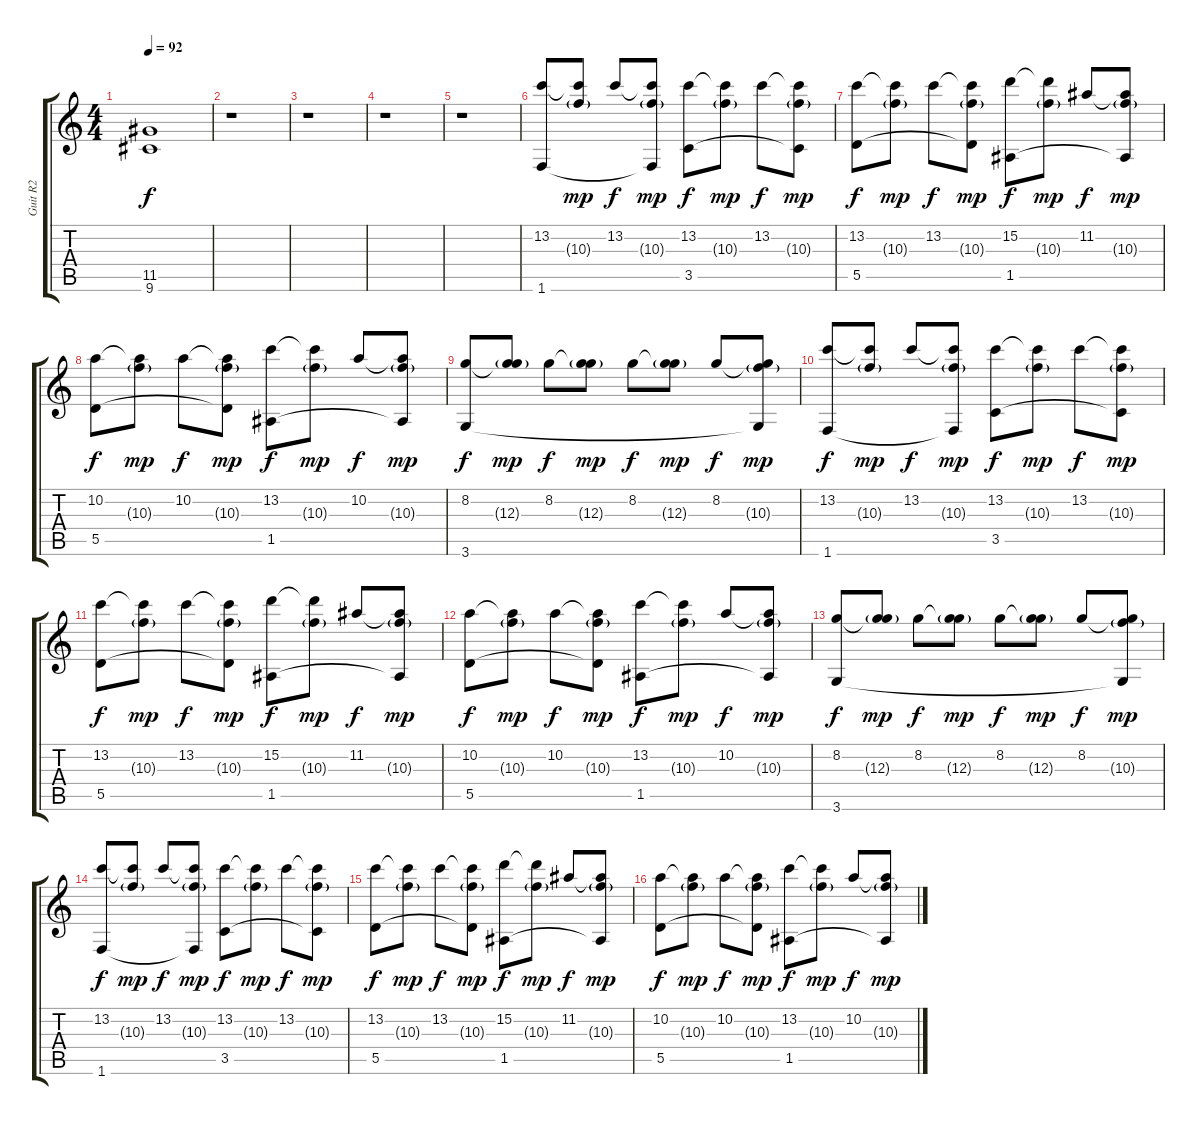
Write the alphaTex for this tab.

\track ("Guit R2" "Guit R2") {instrument distortionguitar}
\staff {score tabs}
\tuning (E4 B3 G3 D3 A2 E2) {hide}
\ts (4 4)
\tempo 92
\clef g2
\ks c
(11.5 9.6).1{dy f} |
r.1 |
r.1 |
r.1 |
r.1 |
(13.2 1.6).8 (13.2{t} 10.3{g}).8{dy mp} 13.2.8{dy f} (13.2{t} 10.3{g} 1.6{t}).8{dy mp} (13.2 3.5).8{dy f} (13.2{t} 10.3{g}).8{dy mp} 13.2.8{dy f} (13.2{t} 10.3{g} 3.5{t}).8{dy mp} |
(13.2 5.5).8{dy f} (13.2{t} 10.3{g}).8{dy mp} 13.2.8{dy f} (13.2{t} 10.3{g} 5.5{t}).8{dy mp} (15.2 1.5).8{dy f} (15.2{t} 10.3{g}).8{dy mp} 11.2.8{dy f} (11.2{t} 10.3{g} 1.5{t}).8{dy mp} |
(10.2 5.5).8{dy f} (10.2{t} 10.3{g}).8{dy mp} 10.2.8{dy f} (10.2{t} 10.3{g} 5.5{t}).8{dy mp} (13.2 1.5).8{dy f} (13.2{t} 10.3{g}).8{dy mp} 10.2.8{dy f} (10.2{t} 10.3{g} 1.5{t}).8{dy mp} |
(8.2 3.6).8{dy f} (8.2{t} 12.3{g}).8{dy mp} 8.2.8{dy f} (8.2{t} 12.3{g}).8{dy mp} 8.2.8{dy f} (8.2{t} 12.3{g}).8{dy mp} 8.2.8{dy f} (8.2{t} 10.3{g} 3.6{t}).8{dy mp} |
(13.2 1.6).8{dy f} (13.2{t} 10.3{g}).8{dy mp} 13.2.8{dy f} (13.2{t} 10.3{g} 1.6{t}).8{dy mp} (13.2 3.5).8{dy f} (13.2{t} 10.3{g}).8{dy mp} 13.2.8{dy f} (13.2{t} 10.3{g} 3.5{t}).8{dy mp} |
(13.2 5.5).8{dy f} (13.2{t} 10.3{g}).8{dy mp} 13.2.8{dy f} (13.2{t} 10.3{g} 5.5{t}).8{dy mp} (15.2 1.5).8{dy f} (15.2{t} 10.3{g}).8{dy mp} 11.2.8{dy f} (11.2{t} 10.3{g} 1.5{t}).8{dy mp} |
(10.2 5.5).8{dy f} (10.2{t} 10.3{g}).8{dy mp} 10.2.8{dy f} (10.2{t} 10.3{g} 5.5{t}).8{dy mp} (13.2 1.5).8{dy f} (13.2{t} 10.3{g}).8{dy mp} 10.2.8{dy f} (10.2{t} 10.3{g} 1.5{t}).8{dy mp} |
(8.2 3.6).8{dy f} (8.2{t} 12.3{g}).8{dy mp} 8.2.8{dy f} (8.2{t} 12.3{g}).8{dy mp} 8.2.8{dy f} (8.2{t} 12.3{g}).8{dy mp} 8.2.8{dy f} (8.2{t} 10.3{g} 3.6{t}).8{dy mp} |
(13.2 1.6).8{dy f} (13.2{t} 10.3{g}).8{dy mp} 13.2.8{dy f} (13.2{t} 10.3{g} 1.6{t}).8{dy mp} (13.2 3.5).8{dy f} (13.2{t} 10.3{g}).8{dy mp} 13.2.8{dy f} (13.2{t} 10.3{g} 3.5{t}).8{dy mp} |
(13.2 5.5).8{dy f} (13.2{t} 10.3{g}).8{dy mp} 13.2.8{dy f} (13.2{t} 10.3{g} 5.5{t}).8{dy mp} (15.2 1.5).8{dy f} (15.2{t} 10.3{g}).8{dy mp} 11.2.8{dy f} (11.2{t} 10.3{g} 1.5{t}).8{dy mp} |
(10.2 5.5).8{dy f} (10.2{t} 10.3{g}).8{dy mp} 10.2.8{dy f} (10.2{t} 10.3{g} 5.5{t}).8{dy mp} (13.2 1.5).8{dy f} (13.2{t} 10.3{g}).8{dy mp} 10.2.8{dy f} (10.2{t} 10.3{g} 1.5{t}).8{dy mp}
